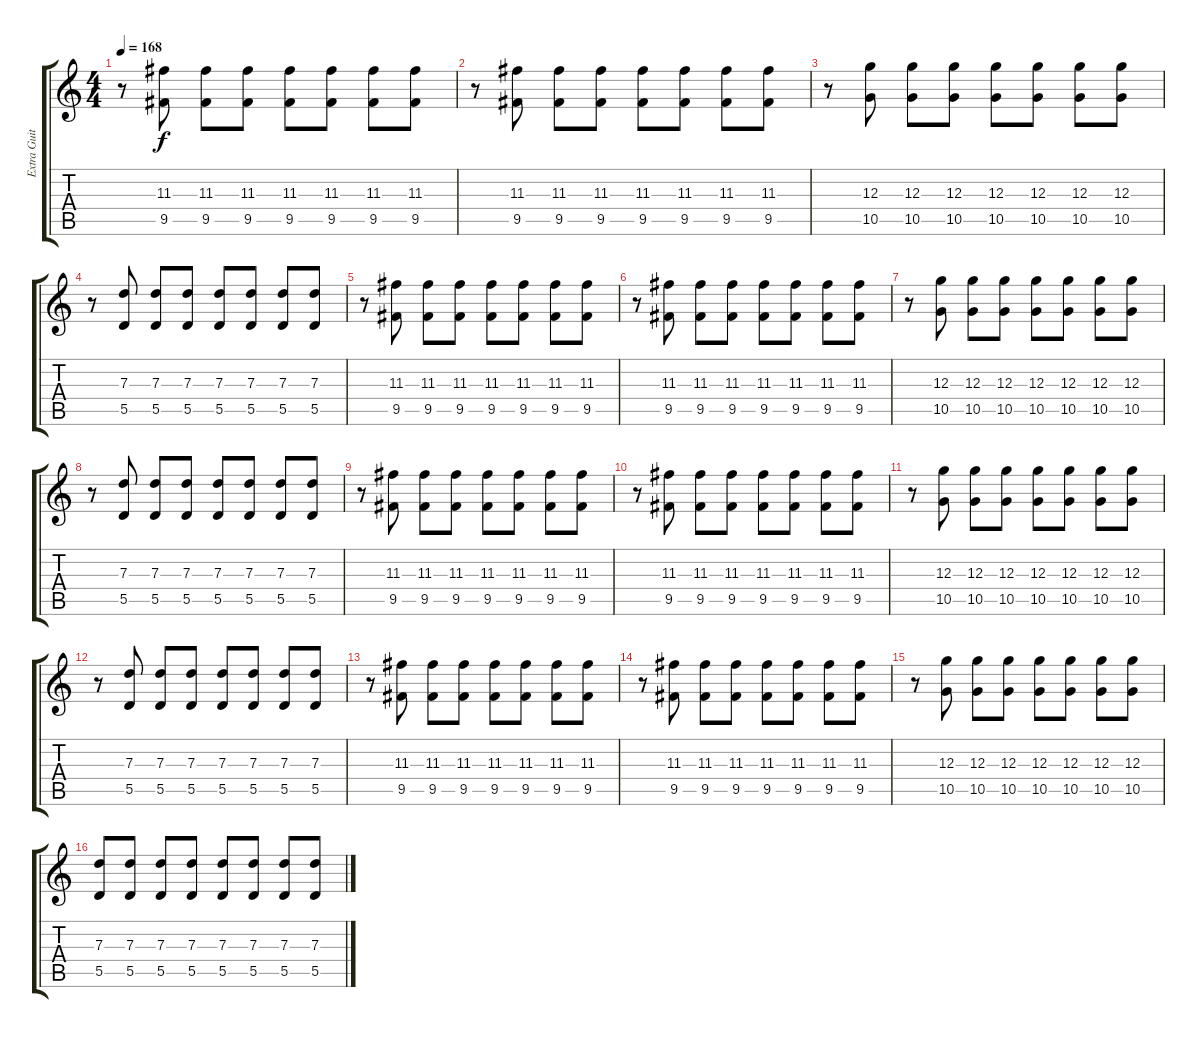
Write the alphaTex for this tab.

\track ("Extra Guitar" "Extra Guit") {instrument electricguitarclean}
\staff {score tabs}
\tuning (E4 B3 G3 D3 A2 D2) {hide}
\ts (4 4)
\tempo 168
\clef g2
\ks c
r.8{dy f} (11.3 9.5).8 (11.3 9.5).8 (11.3 9.5).8 (11.3 9.5).8 (11.3 9.5).8 (11.3 9.5).8 (11.3 9.5).8 |
r.8 (11.3 9.5).8 (11.3 9.5).8 (11.3 9.5).8 (11.3 9.5).8 (11.3 9.5).8 (11.3 9.5).8 (11.3 9.5).8 |
r.8 (12.3 10.5).8 (12.3 10.5).8 (12.3 10.5).8 (12.3 10.5).8 (12.3 10.5).8 (12.3 10.5).8 (12.3 10.5).8 |
r.8 (7.3 5.5).8 (7.3 5.5).8 (7.3 5.5).8 (7.3 5.5).8 (7.3 5.5).8 (7.3 5.5).8 (7.3 5.5).8 |
r.8 (11.3 9.5).8 (11.3 9.5).8 (11.3 9.5).8 (11.3 9.5).8 (11.3 9.5).8 (11.3 9.5).8 (11.3 9.5).8 |
r.8 (11.3 9.5).8 (11.3 9.5).8 (11.3 9.5).8 (11.3 9.5).8 (11.3 9.5).8 (11.3 9.5).8 (11.3 9.5).8 |
r.8 (12.3 10.5).8 (12.3 10.5).8 (12.3 10.5).8 (12.3 10.5).8 (12.3 10.5).8 (12.3 10.5).8 (12.3 10.5).8 |
r.8 (7.3 5.5).8 (7.3 5.5).8 (7.3 5.5).8 (7.3 5.5).8 (7.3 5.5).8 (7.3 5.5).8 (7.3 5.5).8 |
r.8 (11.3 9.5).8 (11.3 9.5).8 (11.3 9.5).8 (11.3 9.5).8 (11.3 9.5).8 (11.3 9.5).8 (11.3 9.5).8 |
r.8 (11.3 9.5).8 (11.3 9.5).8 (11.3 9.5).8 (11.3 9.5).8 (11.3 9.5).8 (11.3 9.5).8 (11.3 9.5).8 |
r.8 (12.3 10.5).8 (12.3 10.5).8 (12.3 10.5).8 (12.3 10.5).8 (12.3 10.5).8 (12.3 10.5).8 (12.3 10.5).8 |
r.8 (7.3 5.5).8 (7.3 5.5).8 (7.3 5.5).8 (7.3 5.5).8 (7.3 5.5).8 (7.3 5.5).8 (7.3 5.5).8 |
r.8 (11.3 9.5).8 (11.3 9.5).8 (11.3 9.5).8 (11.3 9.5).8 (11.3 9.5).8 (11.3 9.5).8 (11.3 9.5).8 |
r.8 (11.3 9.5).8 (11.3 9.5).8 (11.3 9.5).8 (11.3 9.5).8 (11.3 9.5).8 (11.3 9.5).8 (11.3 9.5).8 |
r.8 (12.3 10.5).8 (12.3 10.5).8 (12.3 10.5).8 (12.3 10.5).8 (12.3 10.5).8 (12.3 10.5).8 (12.3 10.5).8 |
(7.3 5.5).8 (7.3 5.5).8 (7.3 5.5).8 (7.3 5.5).8 (7.3 5.5).8 (7.3 5.5).8 (7.3 5.5).8 (7.3 5.5).8
